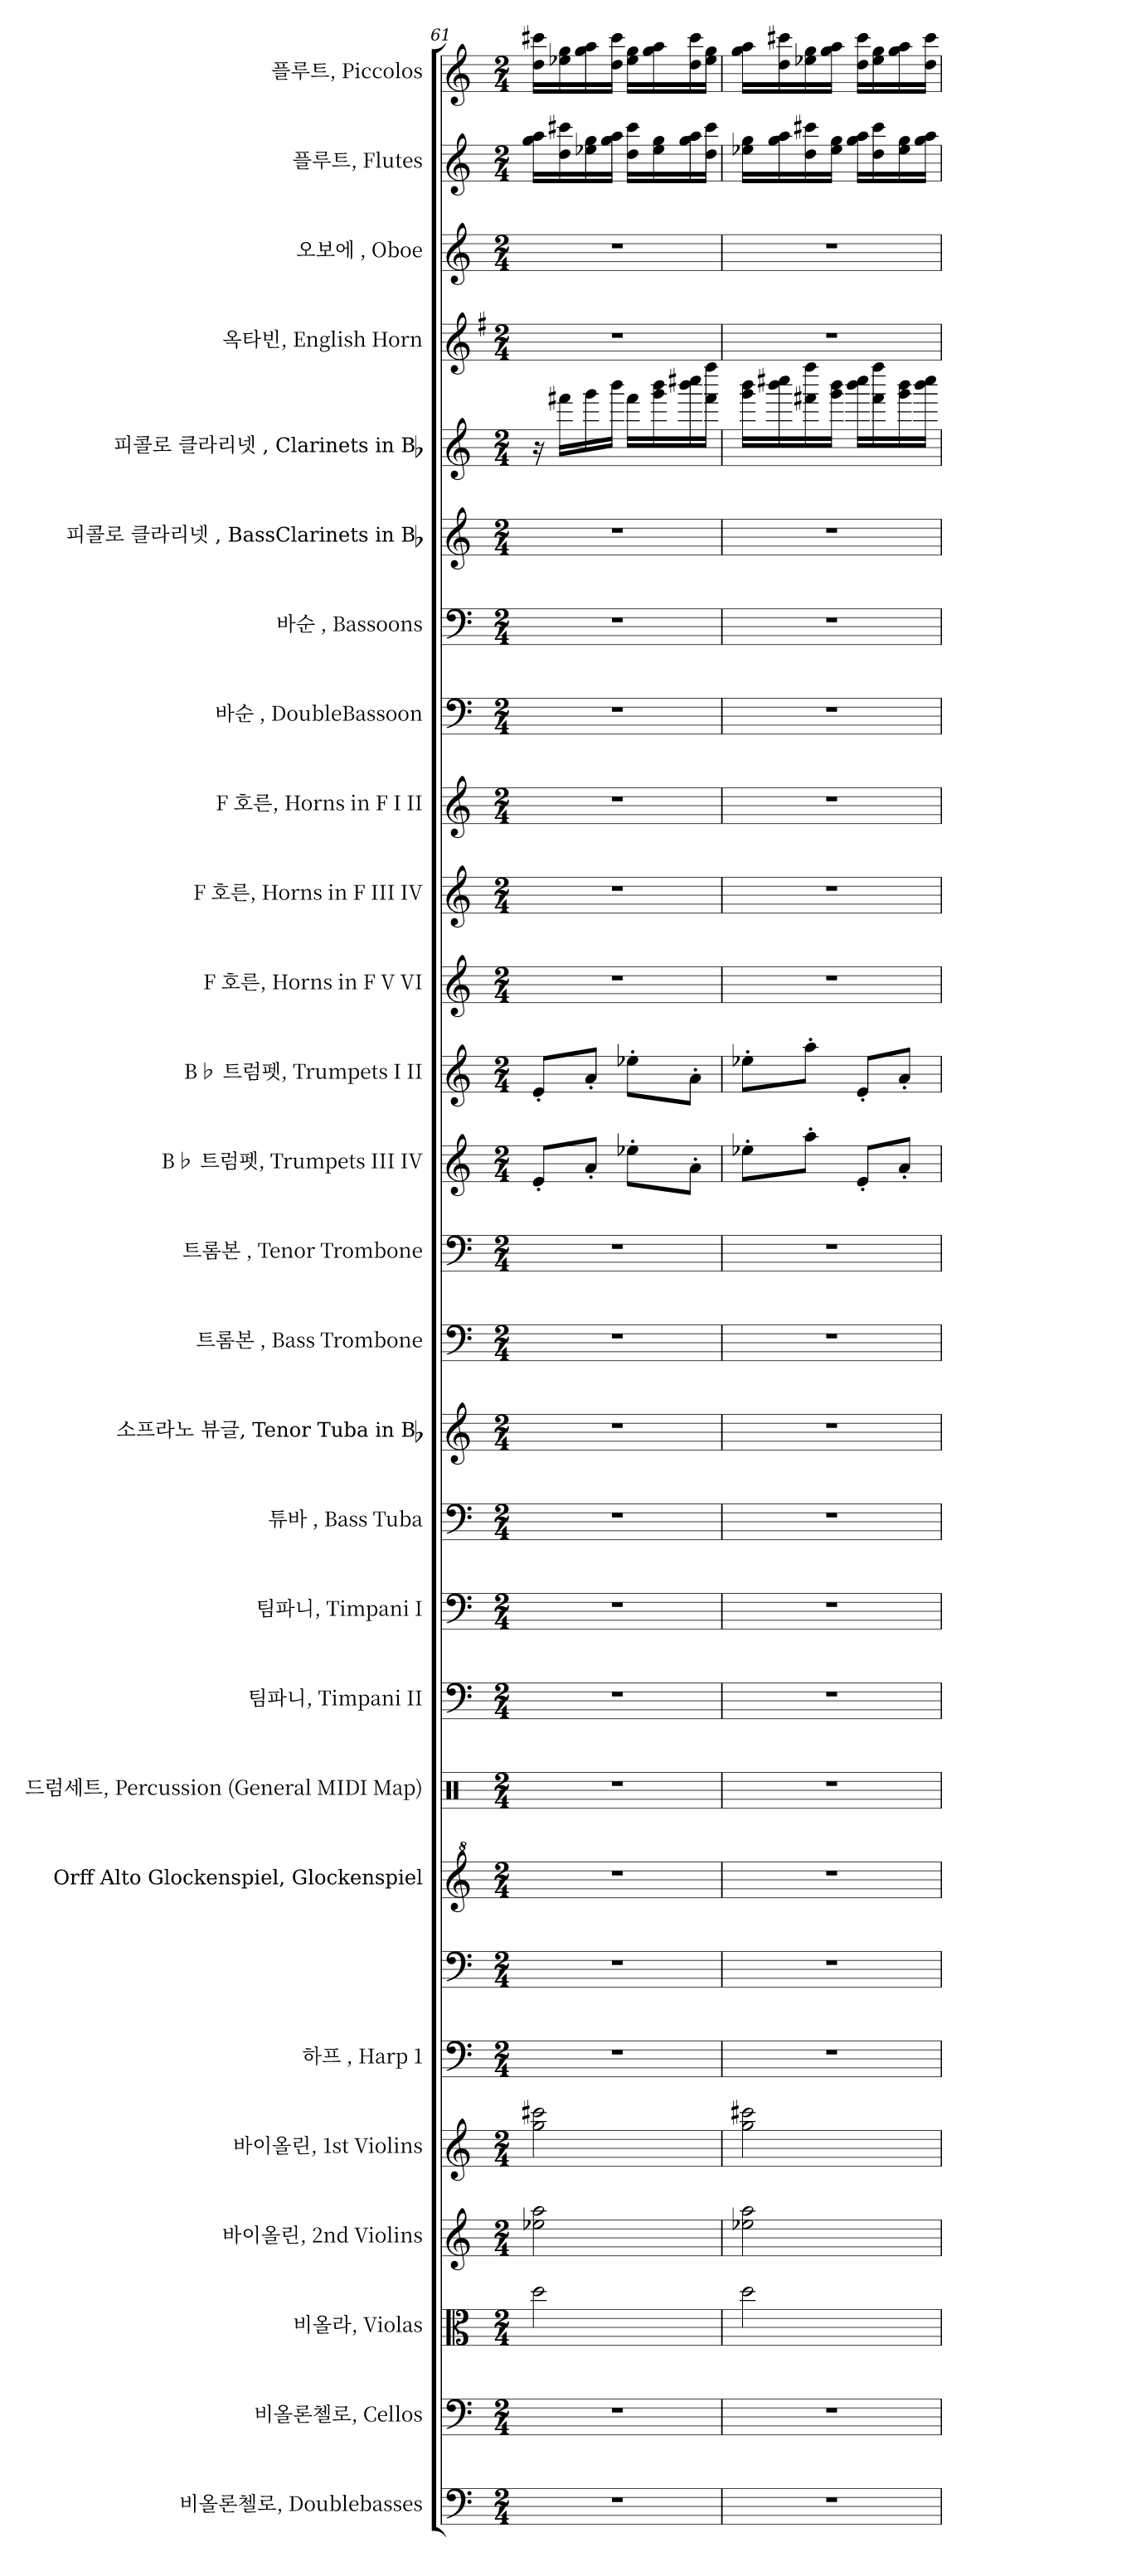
**kern	**kern	**kern	**kern	**kern	**kern	**kern	**kern	**kern	**kern	**kern	**kern	**kern	**kern	**kern	**kern	**kern	**kern	**kern	**kern	**kern	**kern	**kern	**kern	**kern	**kern	**kern	**kern
*part27	*part26	*part25	*part24	*part23	*part22	*part22	*part21	*part20	*part19	*part18	*part17	*part16	*part15	*part14	*part13	*part12	*part11	*part10	*part9	*part8	*part7	*part6	*part5	*part4	*part3	*part2	*part1
*staff28	*staff27	*staff26	*staff25	*staff24	*staff23	*staff22	*staff21	*staff20	*staff19	*staff18	*staff17	*staff16	*staff15	*staff14	*staff13	*staff12	*staff11	*staff10	*staff9	*staff8	*staff7	*staff6	*staff5	*staff4	*staff3	*staff2	*staff1
*I"비올론첼로, Doublebasses	*I"비올론첼로, Cellos	*I"비올라, Violas	*I"바이올린, 2nd Violins	*I"바이올린, 1st Violins	*I"하프 , Harp 1	*	*I"Orff Alto Glockenspiel, Glockenspiel	*I"드럼세트, Percussion (General MIDI Map)	*I"팀파니, Timpani II	*I"팀파니, Timpani I	*I"튜바 , Bass Tuba	*I"소프라노 뷰글, Tenor Tuba in Bb	*I"트롬본 , Bass Trombone	*I"트롬본 , Tenor Trombone	*I"B♭ 트럼펫, Trumpets III IV	*I"B♭ 트럼펫, Trumpets I II	*I"F 호른, Horns in F  V  VI	*I"F 호른, Horns in F III IV	*I"F 호른, Horns in F  I  II	*I"바순 , DoubleBassoon	*I"바순 , Bassoons	*I"피콜로 클라리넷 , BassClarinets in Bb	*I"피콜로 클라리넷 , Clarinets in Bb	*I"옥타빈, English Horn	*I"오보에 , Oboe	*I"플루트, Flutes	*I"플루트, Piccolos
*	*	*I'Vlas.	*I'Vlns.	*I'Vlns.	*I'Hrp.	*	*I'O. A. Glk.	*	*I'Timp.	*I'Timp.	*I'Tba.	*	*I'Tbn.	*I'Tbn.	*I'B♭ Tpt.	*I'B♭ Tpt.	*I'F Hn.	*I'F Hn.	*I'F Hn.	*	*I'Bsn.	*	*	*	*I'Ob.	*I'Fl.	*
!!LO:PB:g=z
*clefF4	*clefF4	*clefC3	*clefG2	*clefG2	*clefF4	*clefF4	*clefG^2	*clefX	*clefF4	*clefF4	*clefF4	*clefG2	*clefF4	*clefF4	*clefG2	*clefG2	*clefG2	*clefG2	*clefG2	*clefF4	*clefF4	*clefG2	*clefG2	*clefG2	*clefG2	*clefG2	*clefG2
*	*	*	*	*	*	*	*	*	*	*	*	*	*	*	*ITrd1c2	*ITrd1c2	*ITrd4c7	*ITrd4c7	*ITrd4c7	*	*	*ITrd-5c-8	*ITrd-5c-8	*ITrd4c7	*	*	*
*k[]	*k[]	*k[]	*k[]	*k[]	*k[]	*k[]	*k[]	*k[]	*k[]	*k[]	*k[]	*k[]	*k[]	*k[]	*k[b-e-]	*k[b-e-]	*k[b-]	*k[b-]	*k[b-]	*k[]	*k[]	*k[b-e-a-d-]	*k[b-e-a-d-]	*k[]	*k[]	*k[]	*k[]
*M2/4	*M2/4	*M2/4	*M2/4	*M2/4	*M2/4	*M2/4	*M2/4	*M2/4	*M2/4	*M2/4	*M2/4	*M2/4	*M2/4	*M2/4	*M2/4	*M2/4	*M2/4	*M2/4	*M2/4	*M2/4	*M2/4	*M2/4	*M2/4	*M2/4	*M2/4	*M2/4	*M2/4
=61	=61	=61	=61	=61	=61	=61	=61	=61	=61	=61	=61	=61	=61	=61	=61	=61	=61	=61	=61	=61	=61	=61	=61	=61	=61	=61	=61
2r	2r	2dd\	2ee-X\ 2aa\	2gg\ 2ccc#X\	2r	2r	2r	2r	2r	2r	2r	2r	2r	2r	8d'/L	8d'/L	2r	2r	2r	2r	2r	2r	16r	2r	2r	16gg\ 16aa\LL	16dd\ 16ccc#X\LL
.	.	.	.	.	.	.	.	.	.	.	.	.	.	.	.	.	.	.	.	.	.	.	16ddddn\LL	.	.	16dd\ 16ccc#X\	16ee-X\ 16gg\
.	.	.	.	.	.	.	.	.	.	.	.	.	.	.	8g'/J	8g'/J	.	.	.	.	.	.	16eeee-\	.	.	16ee-X\ 16gg\	16gg\ 16aa\
.	.	.	.	.	.	.	.	.	.	.	.	.	.	.	.	.	.	.	.	.	.	.	16gggg\JJ	.	.	16gg\ 16aa\JJ	16dd\ 16ccc#\JJ
.	.	.	.	.	.	.	.	.	.	.	.	.	.	.	8dd-X'\L	8dd-X'\L	.	.	.	.	.	.	16dddd\LL	.	.	16dd\ 16ccc#\LL	16ee-\ 16gg\LL
.	.	.	.	.	.	.	.	.	.	.	.	.	.	.	.	.	.	.	.	.	.	.	16eeee-\ 16gggg\	.	.	16ee-\ 16gg\	16gg\ 16aa\
.	.	.	.	.	.	.	.	.	.	.	.	.	.	.	8g'\J	8g'\J	.	.	.	.	.	.	16gggg\ 16aaaan\	.	.	16gg\ 16aa\	16dd\ 16ccc#\
.	.	.	.	.	.	.	.	.	.	.	.	.	.	.	.	.	.	.	.	.	.	.	16dddd\ 16ddddd-\JJ	.	.	16dd\ 16ccc#\JJ	16ee-\ 16gg\JJ
=62	=62	=62	=62	=62	=62	=62	=62	=62	=62	=62	=62	=62	=62	=62	=62	=62	=62	=62	=62	=62	=62	=62	=62	=62	=62	=62	=62
2r	2r	2dd\	2ee-X\ 2aa\	2gg\ 2ccc#X\	2r	2r	2r	2r	2r	2r	2r	2r	2r	2r	8dd-X'\L	8dd-X'\L	2r	2r	2r	2r	2r	2r	16eeee-\ 16gggg\LL	2r	2r	16ee-X\ 16gg\LL	16gg\ 16aa\LL
.	.	.	.	.	.	.	.	.	.	.	.	.	.	.	.	.	.	.	.	.	.	.	16gggg\ 16aaaan\	.	.	16gg\ 16aa\	16dd\ 16ccc#X\
.	.	.	.	.	.	.	.	.	.	.	.	.	.	.	8gg'\J	8gg'\J	.	.	.	.	.	.	16ddddn\ 16ddddd-\	.	.	16dd\ 16ccc#X\	16ee-X\ 16gg\
.	.	.	.	.	.	.	.	.	.	.	.	.	.	.	.	.	.	.	.	.	.	.	16eeee-\ 16gggg\JJ	.	.	16ee-\ 16gg\JJ	16gg\ 16aa\JJ
.	.	.	.	.	.	.	.	.	.	.	.	.	.	.	8d'/L	8d'/L	.	.	.	.	.	.	16gggg\ 16aaaa\LL	.	.	16gg\ 16aa\LL	16dd\ 16ccc#\LL
.	.	.	.	.	.	.	.	.	.	.	.	.	.	.	.	.	.	.	.	.	.	.	16dddd\ 16ddddd-\	.	.	16dd\ 16ccc#\	16ee-\ 16gg\
.	.	.	.	.	.	.	.	.	.	.	.	.	.	.	8g'/J	8g'/J	.	.	.	.	.	.	16eeee-\ 16gggg\	.	.	16ee-\ 16gg\	16gg\ 16aa\
.	.	.	.	.	.	.	.	.	.	.	.	.	.	.	.	.	.	.	.	.	.	.	16gggg\ 16aaaa\JJ	.	.	16gg\ 16aa\JJ	16dd\ 16ccc#\JJ
=	=	=	=	=	=	=	=	=	=	=	=	=	=	=	=	=	=	=	=	=	=	=	=	=	=	=	=
*-	*-	*-	*-	*-	*-	*-	*-	*-	*-	*-	*-	*-	*-	*-	*-	*-	*-	*-	*-	*-	*-	*-	*-	*-	*-	*-	*-
